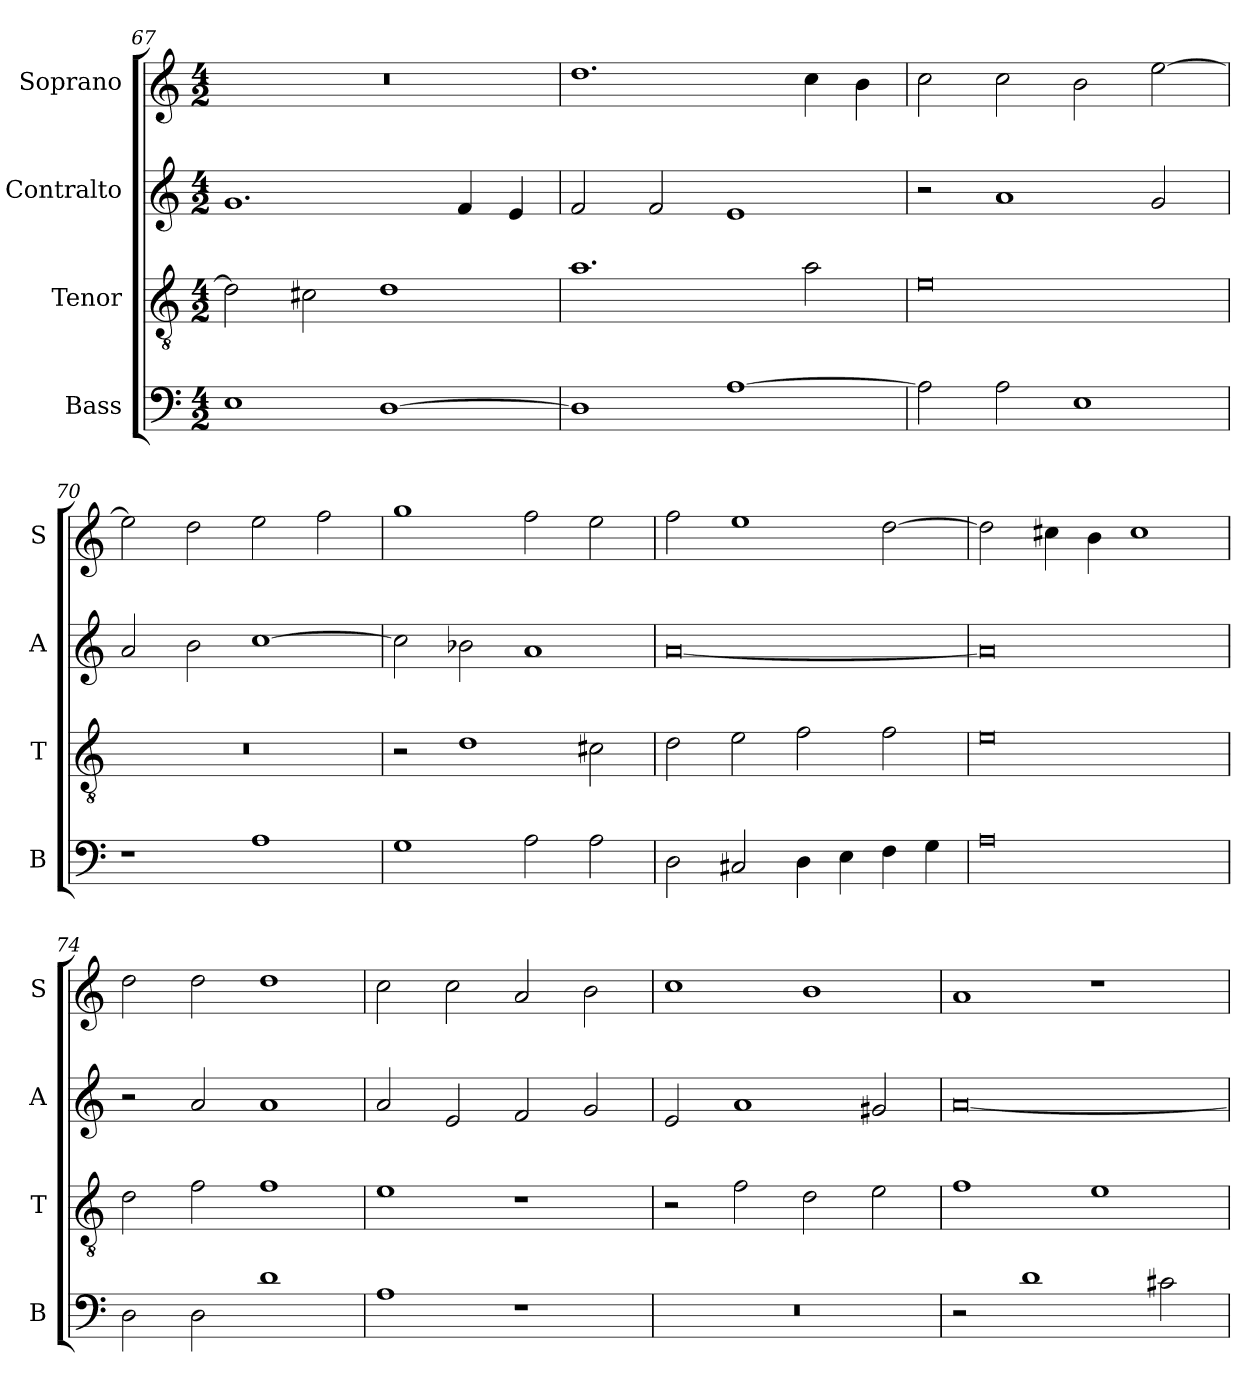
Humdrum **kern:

**kern	**kern	**kern	**kern
*part4	*part3	*part2	*part1
*staff4	*staff3	*staff2	*staff1
*I"Bass	*I"Tenor	*I"Contralto	*I"Soprano
*I'B	*I'T	*I'A	*I'S
*clefF4	*clefGv2	*clefG2	*clefG2
*k[]	*k[]	*k[]	*k[]
*D:dor	*D:dor	*D:dor	*D:dor
*M4/2	*M4/2	*M4/2	*M4/2
=67	=67	=67	=67
1E	2d]	1.g	0r
.	2c#X	.	.
[1D	1d	.	.
.	.	4f	.
.	.	4e	.
=68	=68	=68	=68
1D]	1.a	2f	1.dd
.	.	2f	.
[1A	.	1e	.
.	2a	.	4cc
.	.	.	4b
=69	=69	=69	=69
2A]	0e	2r	2cc
2A	.	1a	2cc
1E	.	.	2b
.	.	2g	[2ee
=70	=70	=70	=70
1r	0r	2a	2ee]
.	.	2b	2dd
1A	.	[1cc	2ee
.	.	.	2ff
=71	=71	=71	=71
1G	2r	2cc]	1gg
.	1d	2b-X	.
2A	.	1a	2ff
2A	2c#X	.	2ee
=72	=72	=72	=72
2D	2d	[0a	2ff
2C#X	2e	.	1ee
4D	2f	.	.
4E	.	.	.
4F	2f	.	[2dd
4G	.	.	.
=73	=73	=73	=73
0A	0e	0a]	2dd]
.	.	.	4cc#X
.	.	.	4b
.	.	.	1cc#
=74	=74	=74	=74
2D	2d	2r	2dd
2D	2f	2a	2dd
1d	1f	1a	1dd
=75	=75	=75	=75
1A	1e	2a	2cc
.	.	2e	2cc
1r	1r	2f	2a
.	.	2g	2b
=76	=76	=76	=76
0r	2r	2e	1cc
.	2f	1a	.
.	2d	.	1b
.	2e	2g#X	.
=77	=77	=77	=77
2r	1f	[0a	1a
1d	.	.	.
.	1e	.	1r
2c#X	.	.	.
=	=	=	=
*-	*-	*-	*-
